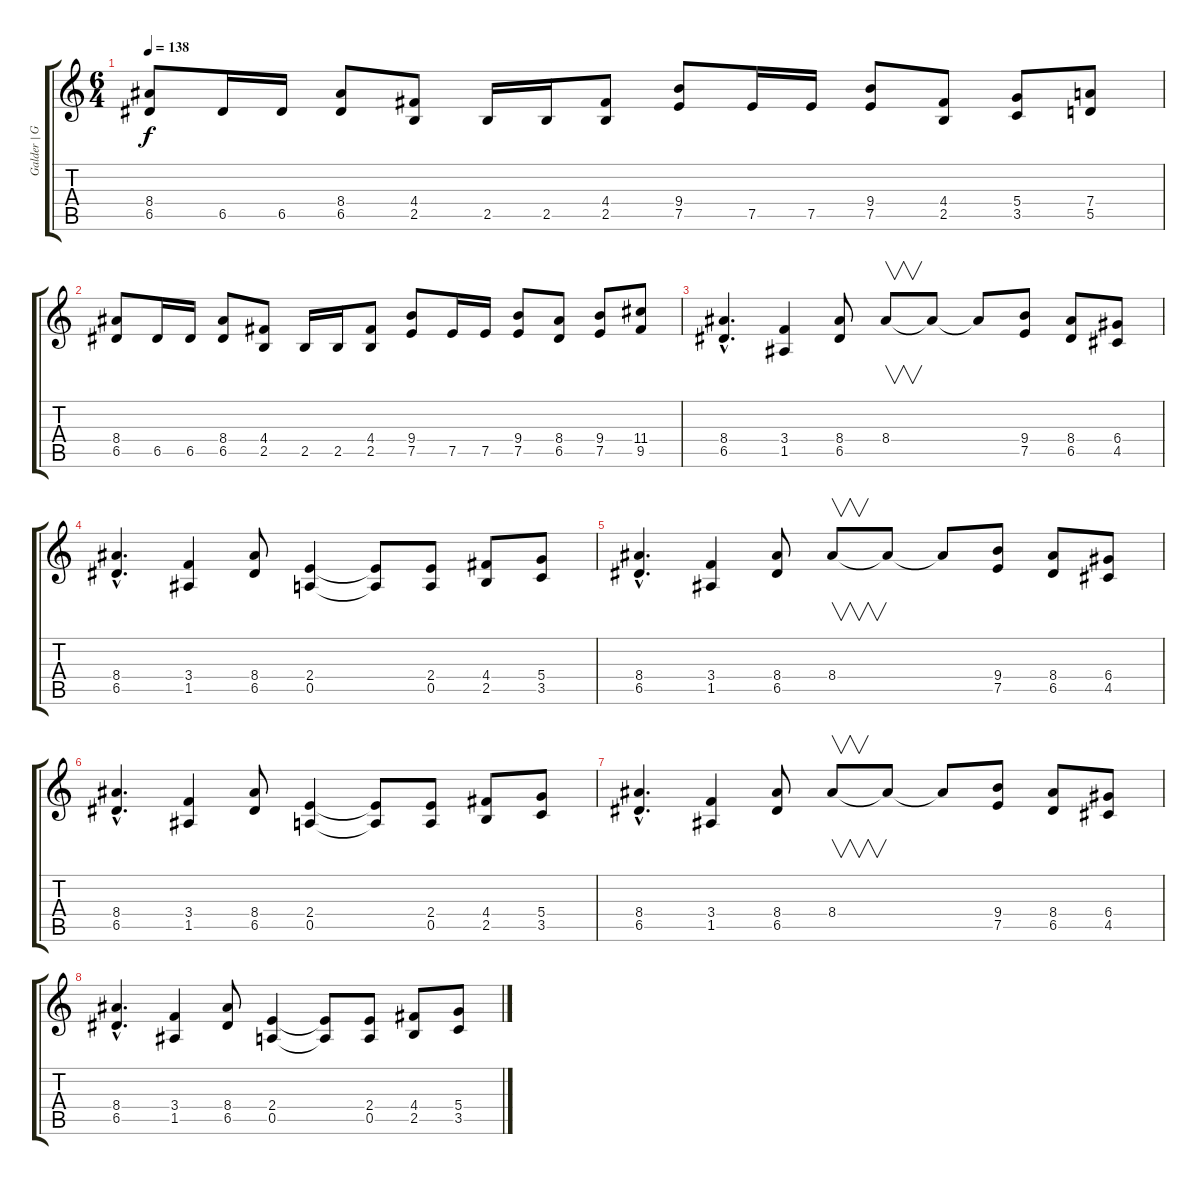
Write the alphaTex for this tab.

\track ("Galder | Guitar II" "Galder | G") {instrument acousticguitarsteel}
\staff {score tabs}
\tuning (E4 B3 G3 D3 A2 E2) {hide}
\ts (6 4)
\tempo 138
\clef g2
\ks c
(8.4 6.5).8{dy f} 6.5.16 6.5.16 (8.4 6.5).8 (4.4 2.5).8 2.5.16 2.5.16 (4.4 2.5).8 (9.4 7.5).8 7.5.16 7.5.16 (9.4 7.5).8 (4.4 2.5).8 (5.4 3.5).8 (7.4 5.5).8 |
(8.4 6.5).8 6.5.16 6.5.16 (8.4 6.5).8 (4.4 2.5).8 2.5.16 2.5.16 (4.4 2.5).8 (9.4 7.5).8 7.5.16 7.5.16 (9.4 7.5).8 (8.4 6.5).8 (9.4 7.5).8 (11.4 9.5).8 |
(8.4{hac} 6.5{hac}).4{d} (3.4 1.5).4 (8.4 6.5).8 8.4.8{v} 8.4{t}.8 8.4{t}.8 (9.4 7.5).8 (8.4 6.5).8 (6.4 4.5).8 |
(8.4{hac} 6.5{hac}).4{d} (3.4 1.5).4 (8.4 6.5).8 (2.4 0.5).4 (2.4{t} 0.5{t}).8 (2.4 0.5).8 (4.4 2.5).8 (5.4 3.5).8 |
(8.4{hac} 6.5{hac}).4{d} (3.4 1.5).4 (8.4 6.5).8 8.4.8{v} 8.4{t}.8 8.4{t}.8 (9.4 7.5).8 (8.4 6.5).8 (6.4 4.5).8 |
(8.4{hac} 6.5{hac}).4{d} (3.4 1.5).4 (8.4 6.5).8 (2.4 0.5).4 (2.4{t} 0.5{t}).8 (2.4 0.5).8 (4.4 2.5).8 (5.4 3.5).8 |
(8.4{hac} 6.5{hac}).4{d} (3.4 1.5).4 (8.4 6.5).8 8.4.8{v} 8.4{t}.8 8.4{t}.8 (9.4 7.5).8 (8.4 6.5).8 (6.4 4.5).8 |
(8.4{hac} 6.5{hac}).4{d} (3.4 1.5).4 (8.4 6.5).8 (2.4 0.5).4 (2.4{t} 0.5{t}).8 (2.4 0.5).8 (4.4 2.5).8 (5.4 3.5).8
